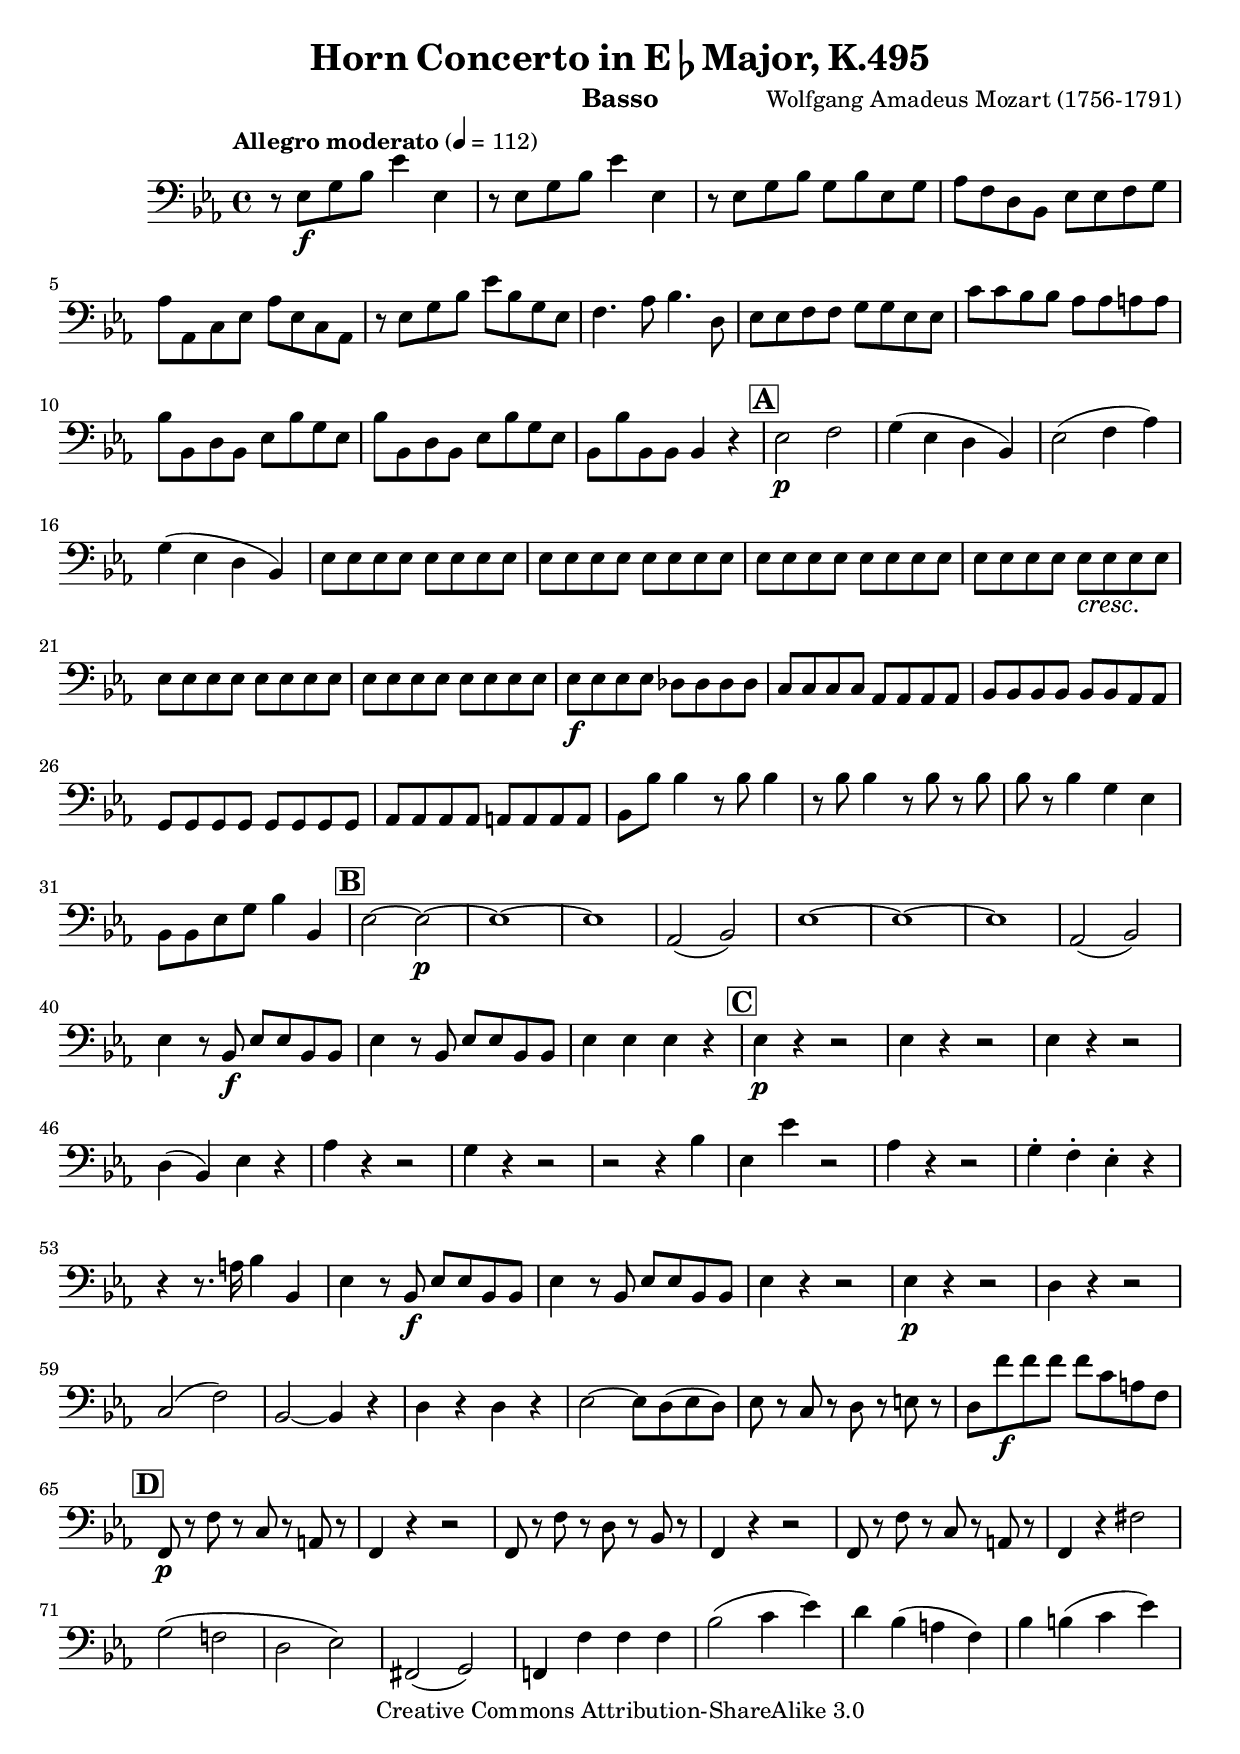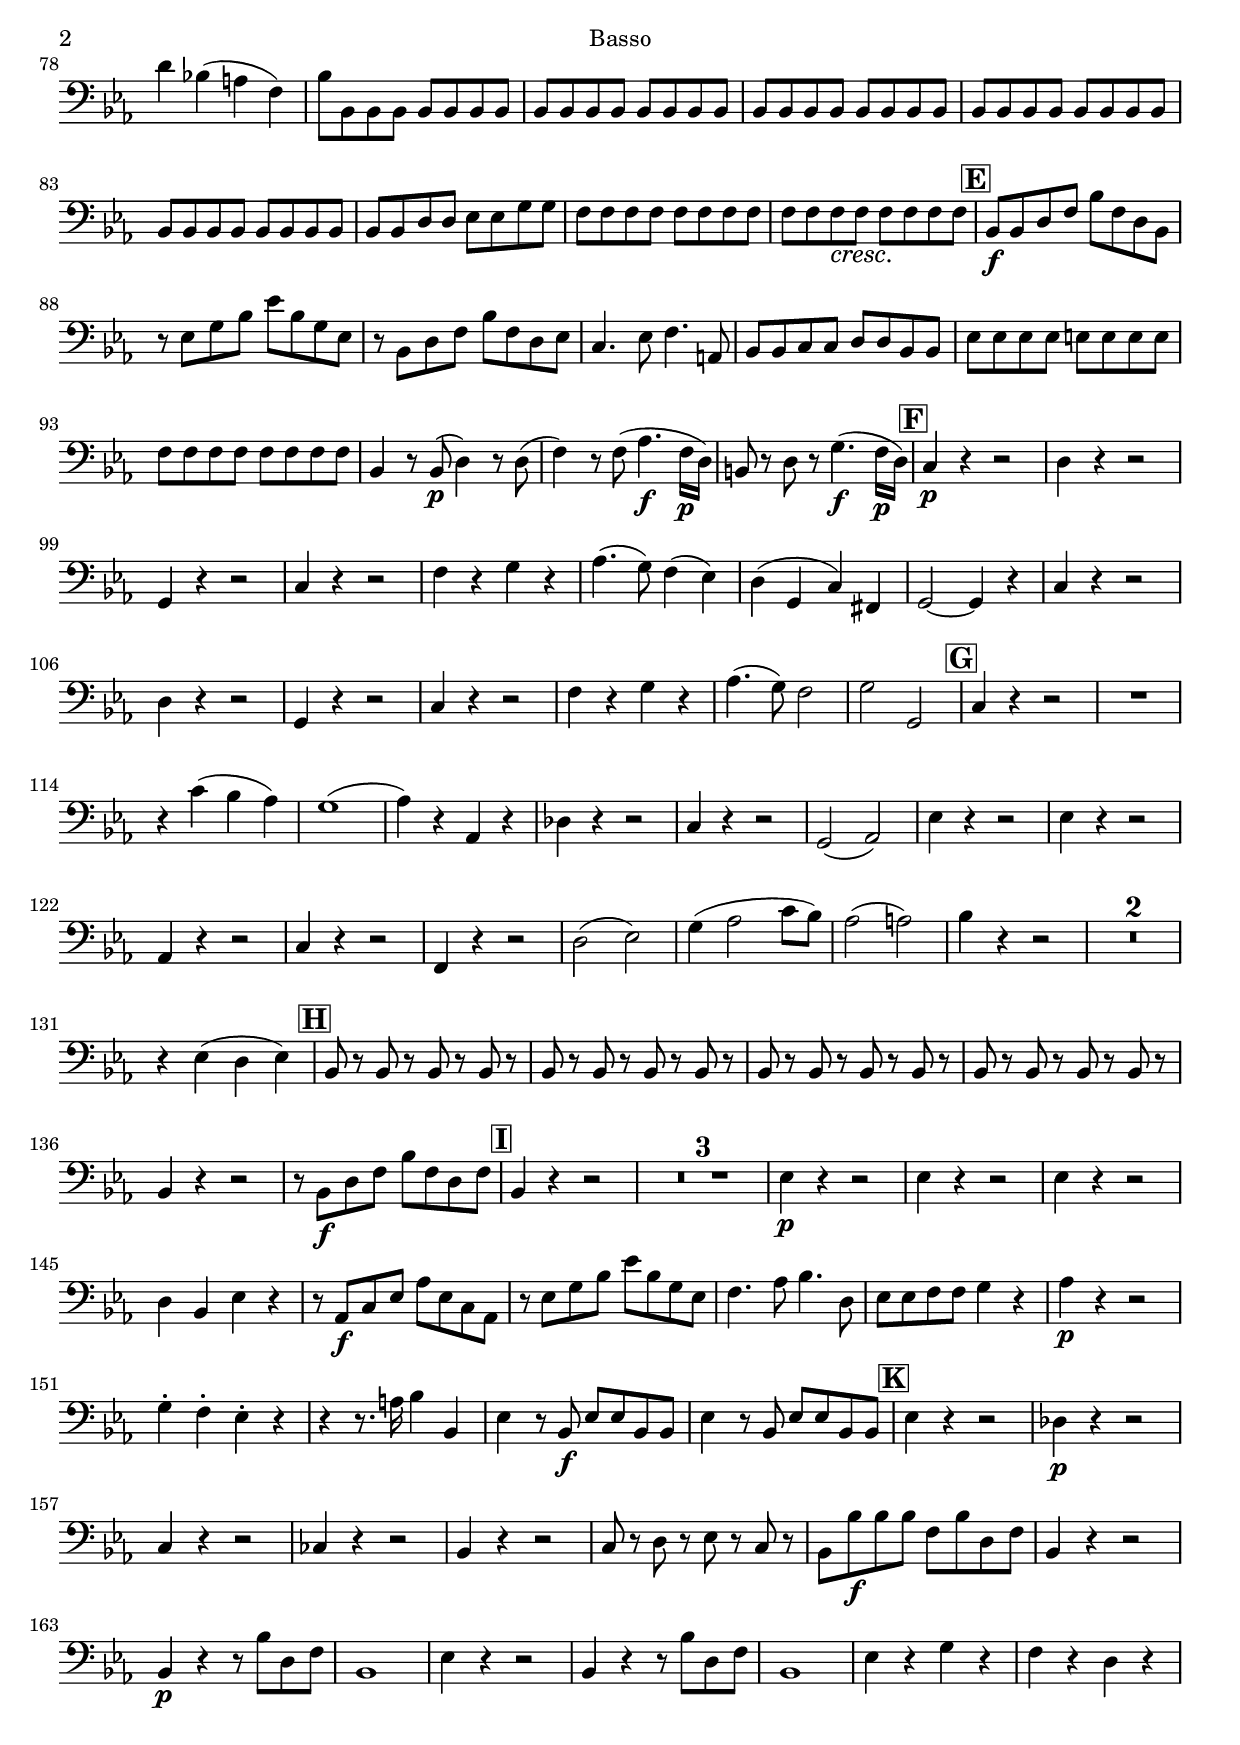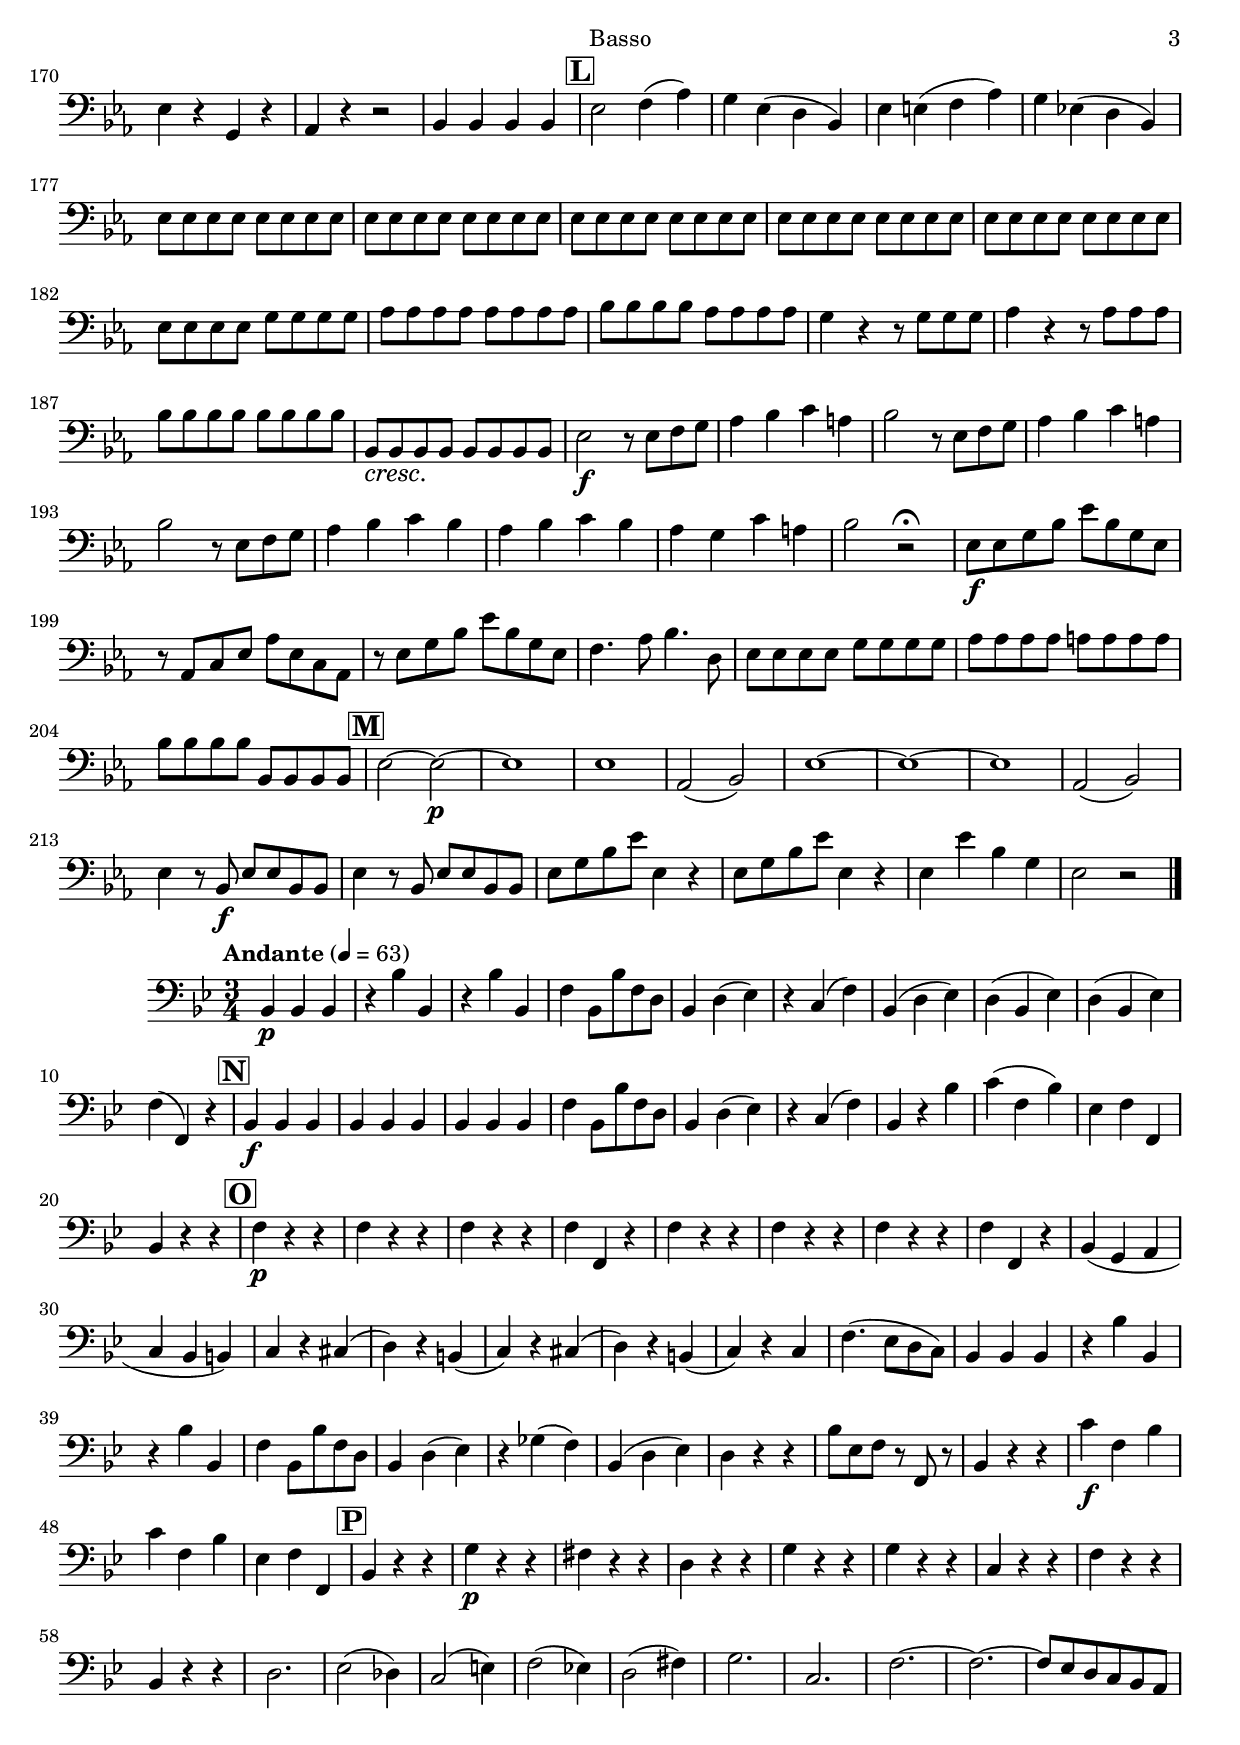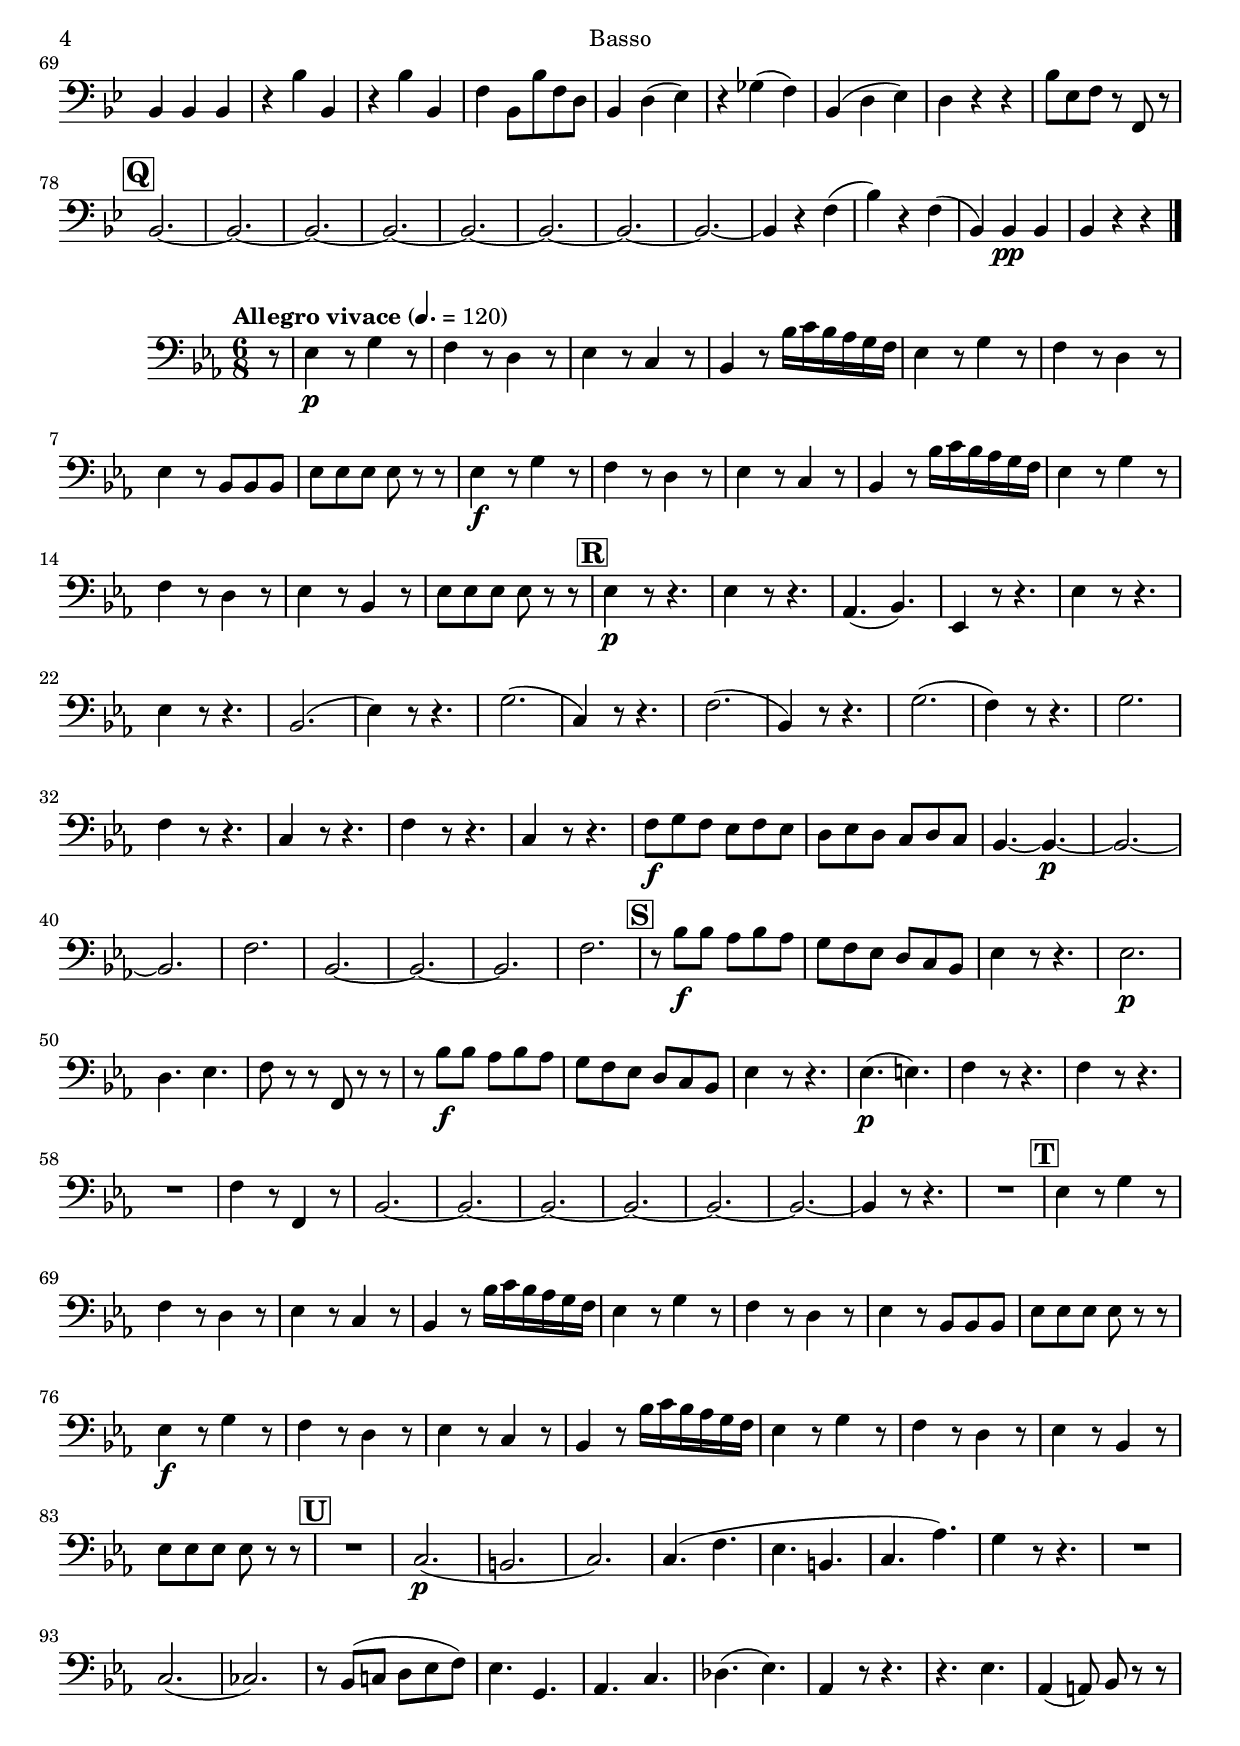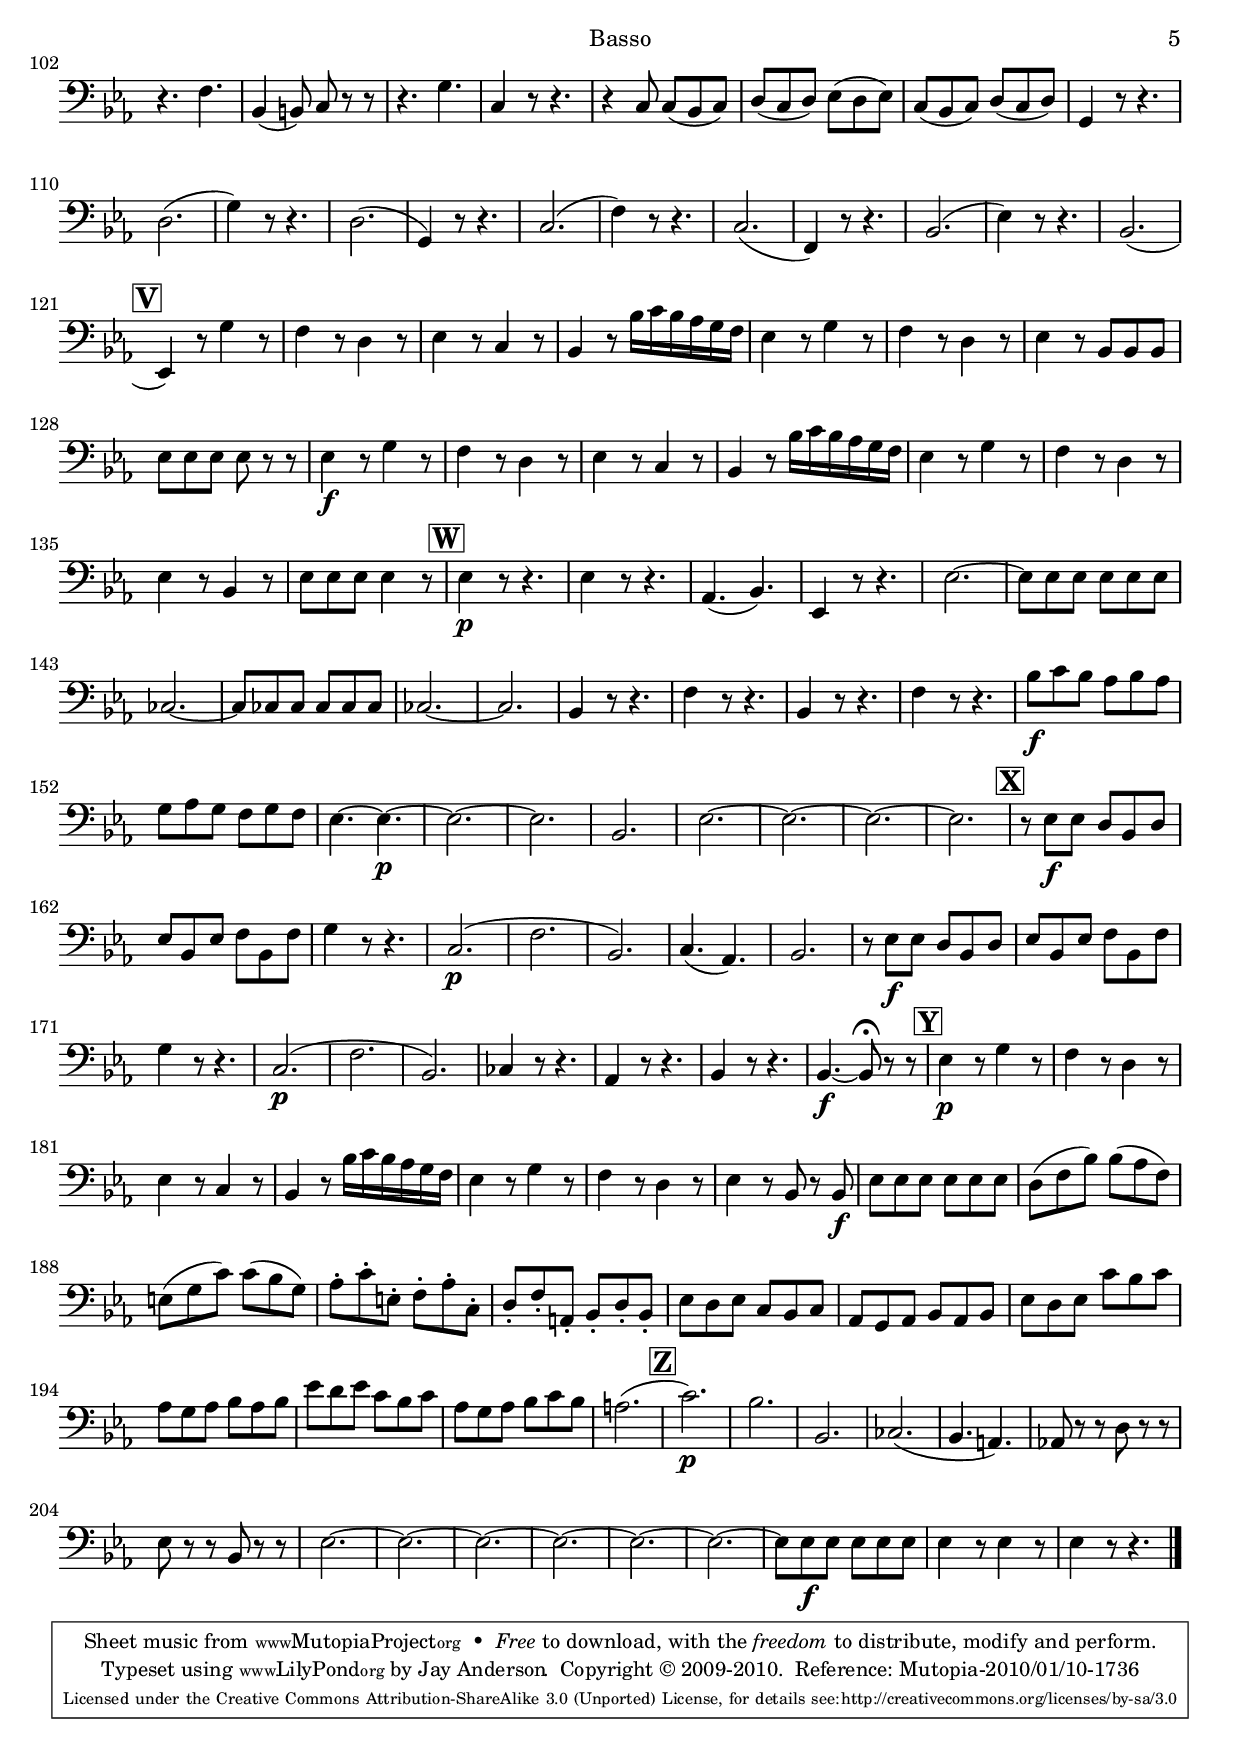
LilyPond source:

\version "2.13.10"

\include "defs.ily"
\version "2.13.10"

\include "defs.ily"

bassMvtI = \relative c
{
  \clef bass
  \key ees \major
  r8 ees\f g bes ees4 ees, |
  r8 ees g bes ees4 ees, |
  r8 ees g bes g bes ees, g |
  aes f d bes ees ees f g |
  aes aes, c ees aes ees c aes |
  r ees' g bes ees bes g ees |
  f4. aes8 bes4. d,8 |
  ees ees f f g g ees ees |
  c' c bes bes aes aes a a |
  bes bes, d bes ees bes' g ees |
  bes' bes, d bes ees bes' g ees |
  bes bes' bes, bes bes4 r |

  %A
  ees2\p f |
  g4( ees d bes) |
  ees2( f4 aes) |
  g( ees d bes) |
  \override DynamicTextSpanner #'dash-period = #-1.0
  \crescTextCresc
  <<
    {s1*3 | s2 s\<}
    \repeat unfold 6 { \repeat unfold 8 ees8 | }
  >>
  ees8\f ees ees ees des des des des |
  c c c c aes aes aes aes |
  bes bes bes bes bes bes aes aes |
  g g g g g g g g |
  aes aes aes aes a a a a |
  bes bes' bes4 r8 bes8 bes4 |
  r8 bes bes4 r8 bes r bes |
  bes r bes4 g ees |
  bes8 bes ees g bes4 bes, |

  %B
  ees2~ ees~\p |
  ees1~ |
  ees |
  aes,2( bes) |
  ees1~ |
  ees~ |
  ees |
  aes,2( bes) |
  ees4 r8 bes\f ees ees bes bes |
  ees4 r8 bes ees ees bes bes |
  ees4 ees ees r |

  %C
  ees4\p r r2 |
  ees4 r r2 |
  ees4 r r2 |
  d4( bes) ees r |
  aes r r2 |
  g4 r r2 |
  r2 r4 bes |
  ees, ees' r2 |
  aes,4 r r2 |
  g4-. f-. ees-. r |
  r4 r8. a16 bes4 bes, |
  ees r8 bes\f ees ees bes bes |
  ees4 r8 bes ees ees bes bes |
  ees4 r r2 |
  ees4\p r r2 |
  d4 r r2 |
  c2( f) |
  bes,2~ bes4 r |
  d r d r |
  ees2~ ees8 d( ees d) |
  ees r c r d r e r |
  d f'\f f f f c a f |

  %D
  f,\p r f' r c r a r |
  f4 r r2 |
  f8 r f' r d r bes r |
  f4 r r2 |
  f8 r f' r c r a r |
  f4 r fis'2 |
  g( f |
  d ees) |
  fis,( g) |
  f4 f' f f |
  bes2( c4 ees) |
  d bes( a f) |
  bes b( c ees) |
  d bes( a f) |
  bes8 bes, bes bes bes bes bes bes |
  \repeat unfold 4 {\repeat unfold 8 bes |}
  bes bes d d ees ees g g |
  f f f f f f f f |
  f f f\< f f f f f |

  %E
  bes,\f bes d f bes f d bes |
  r ees g bes ees bes g ees |
  r bes d f bes f d ees |
  c4. ees8 f4. a,8 |
  bes bes c c d d bes bes |
  ees ees ees ees e e e e |
  f f f f f f f f |
  bes,4 r8 bes(\p d4) r8 d( |
  f4) r8 f( aes4.\f f16\p d) |
  b8 r d r g4.(\f f16\p d) |

  %F
  c4\p r r2 |
  d4 r r2 |
  g,4 r r2 |
  c4 r r2 |
  f4 r g r |
  aes4.( g8) f4( ees) |
  d( g, c) fis, |
  g2~ g4 r |
  c r r2 |
  d4 r r2 |
  g,4 r r2 |
  c4 r r2 |
  f4 r g r |
  aes4.( g8) f2 |
  g g, |

  %G
  c4 r r2 |
  R1 |
  r4 c'( bes aes) |
  g1( |
  aes4) r aes, r |
  des r r2 |
  c4 r r2 |
  g2( aes) |
  ees'4 r r2 |
  ees4 r r2 |
  aes,4 r r2 |
  c4 r r2 |
  f,4 r r2 |
  d'2( ees) |
  g4( aes2 c8 bes) |
  aes2( a) |
  bes4 r r2 |
  R1*2 |
  r4 ees,( d ees) |

  %H
  \repeat unfold 4 { \repeat unfold 4 {bes8 r} | } |
  bes4 r r2 |
  r8 bes\f d f bes f d f |

  %I
  bes,4 r r2 |
  R1*3 |
  ees4\p r r2 |
  ees4 r r2 |
  ees4 r r2 |
  d4 bes ees r |
  r8 aes,\f c ees aes ees c aes |
  r8 ees' g bes ees bes g ees |
  f4. aes8 bes4. d,8 |
  ees ees f f g4 r |
  aes4\p r r2 |
  g4-. f-. ees-. r |
  r4 r8. a16 bes4 bes, |
  ees4 r8 bes\f ees ees bes bes |
  ees4 r8 bes ees ees bes bes |

  %K
  ees4 r r2 |
  des4\p r r2 |
  c4 r r2 |
  ces4 r r2 |
  bes4 r r2 |
  c8 r d r ees r c r |
  bes bes'\f bes bes f bes d, f |
  bes,4 r r2 |
  bes4\p r r8 bes' d, f |
  bes,1 |
  ees4 r r2 |
  bes4 r r8 bes' d, f |
  bes,1 |
  ees4 r g r |
  f r d r |
  ees r g, r |
  aes r r2 |
  bes4 bes bes bes |

  %L
  ees2 f4( aes) |
  g ees( d bes) |
  ees e( f aes) |
  g ees( d bes) |
  \repeat unfold 5 {\repeat unfold 8 ees8 |} |
  ees ees ees ees g g g g |
  aes aes aes aes aes aes aes aes |
  bes bes bes bes aes aes aes aes |
  g4 r r8 g g g |
  aes4 r r8 aes aes aes |
  bes bes bes bes bes bes bes bes |
  bes,\< bes bes bes bes bes bes bes |
  ees2\f r8 ees f g |
  aes4 bes c a |
  bes2 r8 ees, f g |
  aes4 bes c a |
  bes2 r8 ees, f g |
  aes4 bes c bes |
  aes bes c bes |
  aes g c a |
  bes2 r2\fermata |
  ees,8\f ees g bes ees bes g ees |
  r aes, c ees aes ees c aes |
  r ees' g bes ees bes g ees |
  f4. aes8 bes4. d,8 |
  ees ees ees ees g g g g |
  aes aes aes aes a a a a |
  bes bes bes bes bes, bes bes bes |

  %M
  ees2~ ees~\p |
  ees1 |
  ees |
  aes,2( bes) |
  ees1~ |
  ees~ |
  ees |
  aes,2( bes) |
  ees4 r8 bes\f ees ees bes bes |
  ees4 r8 bes ees ees bes bes |
  \repeat unfold 2 {ees g bes ees ees,4 r |}
  ees ees' bes g |
  ees2 r |
}

bassMvtII = \relative c
{
  \clef bass
  \key bes \major
  bes4\p bes bes |
  \repeat unfold 2 {r bes' bes, |}
  f' bes,8 bes' f d |
  bes4 d( ees) |
  r c( f) |
  bes,( d ees) |
  d( bes ees) |
  d( bes ees) |
  f( f,) r |

  %N
  bes\f bes bes |
  bes bes bes |
  bes bes bes |
  f' bes,8 bes' f d |
  bes4 d( ees) |
  r c( f) |
  bes, r bes' |
  c( f, bes) |
  ees, f f, |
  bes r r |

  %O
  f'\p r r |
  f r r |
  f r r |
  f f, r |
  f' r r |
  f r r |
  f r r |
  f f, r |
  bes( g a |
  c bes b) |
  c r cis( |
  d) r b( |
  c) r cis( |
  d) r b( |
  c) r c |
  f4.( ees8 d c) |
  bes4 bes bes |
  r bes' bes, |
  r bes' bes, |
  f' bes,8 bes' f d |
  bes4 d( ees) |
  r ges( f) |
  bes,( d ees) |
  d r r |
  bes'8 ees, f r f, r |
  bes4 r r |
  c'\f f, bes |
  c f, bes |
  ees, f f, |

  %P
  bes r r |
  g'\p r r |
  fis r r |
  d r r |
  g r r |
  g r r |
  c, r r |
  f r r |
  bes, r r |
  d2. |
  ees2( des4) |
  c2( e4) |
  f2( ees4) |
  d2( fis4) |
  g2. |
  c, |
  f~ |
  f~ |
  f8 ees d c bes a |
  bes4 bes bes |
  r bes' bes, |
  r bes' bes, |
  f' bes,8 bes' f d |
  bes4 d( ees) |
  r ges( f) |
  bes,( d ees) |
  d r r |
  bes'8 ees, f r f, r |

  %Q
  \repeat unfold 8 {bes2.~ |}
  bes4 r f'( |
  bes) r f( |
  bes,) bes\pp bes |
  bes r r |
}

bassMvtIII = \relative c
{
  \clef bass
  \key ees \major
  r8 |
  ees4\p r8 g4 r8 |
  f4 r8 d4 r8 |
  ees4 r8 c4 r8 |
  bes4 r8 bes'16 c bes aes g f |
  ees4 r8 g4 r8 |
  f4 r8 d4 r8 |
  ees4 r8 bes8 bes bes |
  ees ees ees ees r r |
  ees4\f r8 g4 r8 |
  f4 r8 d4 r8 |
  ees4 r8 c4 r8 |
  bes4 r8 bes'16 c bes aes g f |
  ees4 r8 g4 r8 |
  f4 r8 d4 r8 |
  ees4 r8 bes4 r8 |
  ees8 ees ees ees r r |

  %R
  ees4\p r8 r4. |
  ees4 r8 r4. |
  aes,4.( bes) |
  ees,4 r8 r4. |
  ees'4 r8 r4. |
  ees4 r8 r4. |
  bes2.( |
  ees4) r8 r4. |
  g2.( |
  c,4) r8 r4. |
  f2.( |
  bes,4) r8 r4. |
  g'2.( |
  f4) r8 r4. |
  g2. |
  f4 r8 r4. |
  c4 r8 r4. |
  f4 r8 r4. |
  c4 r8 r4. |
  f8\f g f ees f ees |
  d ees d c d c |
  bes4.~ bes4.~\p |
  bes2.~ |
  bes |
  f' |
  bes,~ |
  bes~ |
  bes |
  f' |

  %S
  r8 bes\f bes aes bes aes |
  g f ees d c bes |
  ees4 r8 r4. |
  ees2.\p |
  d4. ees |
  f8 r r f, r r |
  r bes'\f bes aes bes aes |
  g f ees d c bes |
  ees4 r8 r4. |
  ees4.(\p e) |
  f4 r8 r4. |
  f4 r8 r4. |
  R2. |
  f4 r8 f,4 r8 |
  \repeat unfold 6 {bes2.~ |}
  bes4 r8 r4. |
  R2. |

  %T
  ees4 r8 g4 r8 |
  f4 r8 d4 r8 |
  ees4 r8 c4 r8 |
  bes4 r8 bes'16 c bes aes g f |
  ees4 r8 g4 r8 |
  f4 r8 d4 r8 |
  ees4 r8 bes bes bes |
  ees ees ees ees r r |
  ees4\f r8 g4 r8 |
  f4 r8 d4 r8 |
  ees4 r8 c4 r8 |
  bes4 r8 bes'16 c bes aes g f |
  ees4 r8 g4 r8 |
  f4 r8 d4 r8 |
  ees4 r8 bes4 r8 |
  ees8 ees ees ees r r |

  %U
  R2. |
  c2.(\p |
  b |
  c) |
  c4.( f |
  ees b |
  c aes') |
  g4 r8 r4. |
  R2. |
  c,2.( |
  ces) |
  r8 bes( c d ees f) |
  ees4. g, |
  aes c |
  des( ees) |
  aes,4 r8 r4. |
  r4. ees' |
  aes,4( a8) bes r r |
  r4. f' |
  bes,4( b8) c r r |
  r4. g'4. |
  c,4 r8 r4. |
  r4 c8 c( bes c) |
  d( c d) ees( d ees) |
  c( bes c) d( c d) |
  g,4 r8 r4. |
  d'2.( |
  g4) r8 r4. |
  d2.( |
  g,4) r8 r4. |
  c2.( |
  f4) r8 r4. |
  c2.( |
  f,4) r8 r4. |
  bes2.( |
  ees4) r8 r4. |
  bes2.( |

  %V
  ees,4) r8 g'4 r8 |
  f4 r8 d4 r8 |
  ees4 r8 c4 r8 |
  bes4 r8 bes'16 c bes aes g f |
  ees4 r8 g4 r8 |
  f4 r8 d4 r8 |
  ees4 r8 bes bes bes |
  ees ees ees ees r r |
  ees4\f r8 g4 r8 |
  f4 r8 d4 r8 |
  ees4 r8 c4 r8 |
  bes4 r8 bes'16 c bes aes g f |
  ees4 r8 g4 r8 |
  f4 r8 d4 r8 |
  ees4 r8 bes4 r8 |
  ees8 ees ees ees4 r8 |

  %W
  ees4\p r8 r4. |
  ees4 r8 r4. |
  aes,4.( bes) |
  ees,4 r8 r4. |
  ees'2.~ |
  ees8 ees ees ees ees ees |
  ces2.~ |
  ces8 ces ces ces ces ces |
  ces2.~ |
  ces |
  bes4 r8 r4. |
  f'4 r8 r4. |
  bes,4 r8 r4. |
  f'4 r8 r4. |
  bes8\f c bes aes bes aes |
  g aes g f g f |
  ees4.~ ees~\p |
  ees2.~ |
  ees |
  bes |
  ees~ |
  ees~ |
  ees~ |
  ees |

  %X
  r8 ees\f ees d bes d |
  ees bes ees f bes, f' |
  g4 r8 r4. |
  c,2.(\p |
  f |
  bes,) |
  c4.( aes) |
  bes2. |
  r8 ees\f ees d bes d |
  ees bes ees f bes, f' |
  g4 r8 r4. |
  c,2.(\p |
  f |
  bes,) |
  ces4 r8 r4. |
  aes4 r8 r4. |
  bes4 r8 r4. |
  bes4.~\f bes8\fermata r r |

  %Y
  ees4\p r8 g4 r8 |
  f4 r8 d4 r8 |
  ees4 r8 c4 r8 |
  bes4 r8 bes'16 c bes aes g f |
  ees4 r8 g4 r8 |
  f4 r8 d4 r8 |
  ees4 r8 bes r bes\f |
  ees ees ees ees ees ees |
  d( f bes) bes( aes f) |
  e( g c) c( bes g) |
  aes-. c-. e,-. f-. aes-. c,-. |
  d-. f-. a,-. bes-. d-. bes-. |
  ees d ees c bes c |
  aes g aes bes aes bes |
  ees d ees c' bes c |
  aes g aes bes aes bes |
  ees d ees c bes c |
  aes g aes bes c bes |
  a2.( |

  %Z
  c)\p |
  bes |
  bes, |
  ces( |
  bes4. a) |
  aes8 r r d r r |
  ees r r bes r r |
  \repeat unfold 6 {ees2.~ |}
  ees8 ees\f ees ees ees ees |
  ees4 r8 ees4 r8 |
  ees4 r8 r4. |
}



instrument = "Basso"

mvtI = \bassMvtI
mvtII = \bassMvtII
mvtIII = \bassMvtIII

\version "2.13.10"

\include "defs.ily"

\paper
{
  ragged-last-bottom = ##f
}

\book
{
  \include "header.ily"
  \score
  {
    \new Staff
    {
      #(set-accidental-style 'modern)
      \set Score.skipBars = ##t
      << \mvtI \outlineMvtI >>
    }
  }
  \score
  {
    \new Staff
    {
      #(set-accidental-style 'modern)
      \set Score.skipBars = ##t
      << \mvtII \outlineMvtII >>
    }
  }
  \score
  {
    \new Staff
    {
      #(set-accidental-style 'modern)
      \set Score.skipBars = ##t
      << \mvtIII \outlineMvtIII >>
    }
  }
}



